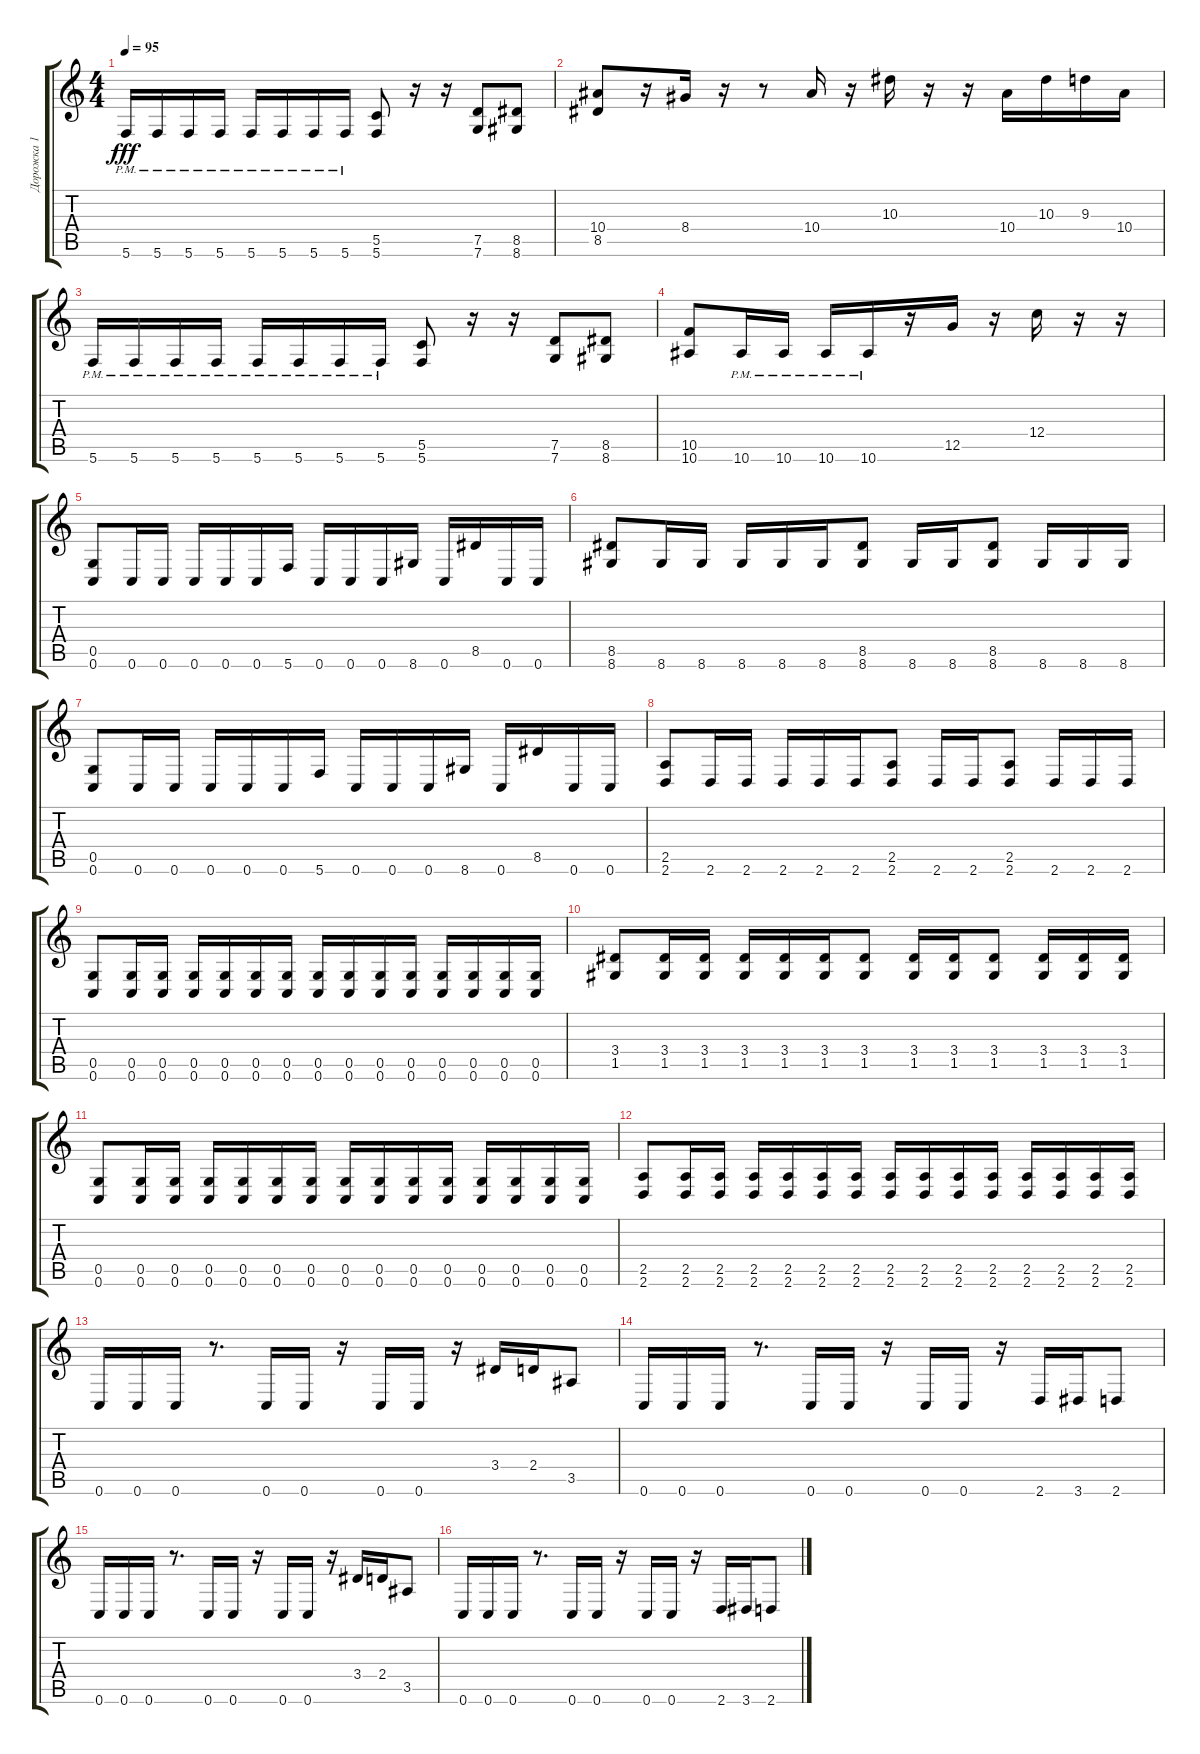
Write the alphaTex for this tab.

\track ("Дорожка 1" "Дорожка 1") {instrument distortionguitar}
\staff {score tabs}
\tuning (D4 A3 F3 C3 G2 C2) {hide}
\ts (4 4)
\tempo 95
\clef g2
\ks c
5.6{pm}.16{dy fff} 5.6{pm}.16 5.6{pm}.16 5.6{pm}.16 5.6{pm}.16 5.6{pm}.16 5.6{pm}.16 5.6{pm}.16 (5.5 5.6).8 r.16 r.16 (7.5 7.6).8 (8.5 8.6).8 |
(10.4 8.5).8 r.16 8.4.16 r.16 r.8 10.4.16 r.16 10.3.16 r.16 r.16 10.4.16 10.3.16 9.3.16 10.4.16 |
5.6{pm}.16 5.6{pm}.16 5.6{pm}.16 5.6{pm}.16 5.6{pm}.16 5.6{pm}.16 5.6{pm}.16 5.6{pm}.16 (5.5 5.6).8 r.16 r.16 (7.5 7.6).8 (8.5 8.6).8 |
(10.5 10.6).8 10.6{pm}.16 10.6{pm}.16 10.6{pm}.16 10.6{pm}.16 r.16 12.5.16 r.16 12.4.16 r.16 r.16 |
(0.5 0.6).8 0.6.16 0.6.16 0.6.16 0.6.16 0.6.16 5.6.16 0.6.16 0.6.16 0.6.16 8.6.16 0.6.16 8.5.16 0.6.16 0.6.16 |
(8.5 8.6).8 8.6.16 8.6.16 8.6.16 8.6.16 8.6.16 (8.5 8.6).8 8.6.16 8.6.16 (8.5 8.6).8 8.6.16 8.6.16 8.6.16 |
(0.5 0.6).8 0.6.16 0.6.16 0.6.16 0.6.16 0.6.16 5.6.16 0.6.16 0.6.16 0.6.16 8.6.16 0.6.16 8.5.16 0.6.16 0.6.16 |
(2.5 2.6).8 2.6.16 2.6.16 2.6.16 2.6.16 2.6.16 (2.5 2.6).8 2.6.16 2.6.16 (2.5 2.6).8 2.6.16 2.6.16 2.6.16 |
(0.5 0.6).8 (0.5 0.6).16 (0.5 0.6).16 (0.5 0.6).16 (0.5 0.6).16 (0.5 0.6).16 (0.5 0.6).16 (0.5 0.6).16 (0.5 0.6).16 (0.5 0.6).16 (0.5 0.6).16 (0.5 0.6).16 (0.5 0.6).16 (0.5 0.6).16 (0.5 0.6).16 |
(3.4 1.5).8 (3.4 1.5).16 (3.4 1.5).16 (3.4 1.5).16 (3.4 1.5).16 (3.4 1.5).16 (3.4 1.5).8 (3.4 1.5).16 (3.4 1.5).16 (3.4 1.5).8 (3.4 1.5).16 (3.4 1.5).16 (3.4 1.5).16 |
(0.5 0.6).8 (0.5 0.6).16 (0.5 0.6).16 (0.5 0.6).16 (0.5 0.6).16 (0.5 0.6).16 (0.5 0.6).16 (0.5 0.6).16 (0.5 0.6).16 (0.5 0.6).16 (0.5 0.6).16 (0.5 0.6).16 (0.5 0.6).16 (0.5 0.6).16 (0.5 0.6).16 |
(2.5 2.6).8 (2.5 2.6).16 (2.5 2.6).16 (2.5 2.6).16 (2.5 2.6).16 (2.5 2.6).16 (2.5 2.6).16 (2.5 2.6).16 (2.5 2.6).16 (2.5 2.6).16 (2.5 2.6).16 (2.5 2.6).16 (2.5 2.6).16 (2.5 2.6).16 (2.5 2.6).16 |
0.6.16 0.6.16 0.6.16 r.8{d} 0.6.16 0.6.16 r.16 0.6.16 0.6.16 r.16 3.4.16 2.4.16 3.5.8 |
0.6.16 0.6.16 0.6.16 r.8{d} 0.6.16 0.6.16 r.16 0.6.16 0.6.16 r.16 2.6.16 3.6.16 2.6.8 |
0.6.16 0.6.16 0.6.16 r.8{d} 0.6.16 0.6.16 r.16 0.6.16 0.6.16 r.16 3.4.16 2.4.16 3.5.8 |
0.6.16 0.6.16 0.6.16 r.8{d} 0.6.16 0.6.16 r.16 0.6.16 0.6.16 r.16 2.6.16 3.6.16 2.6.8
